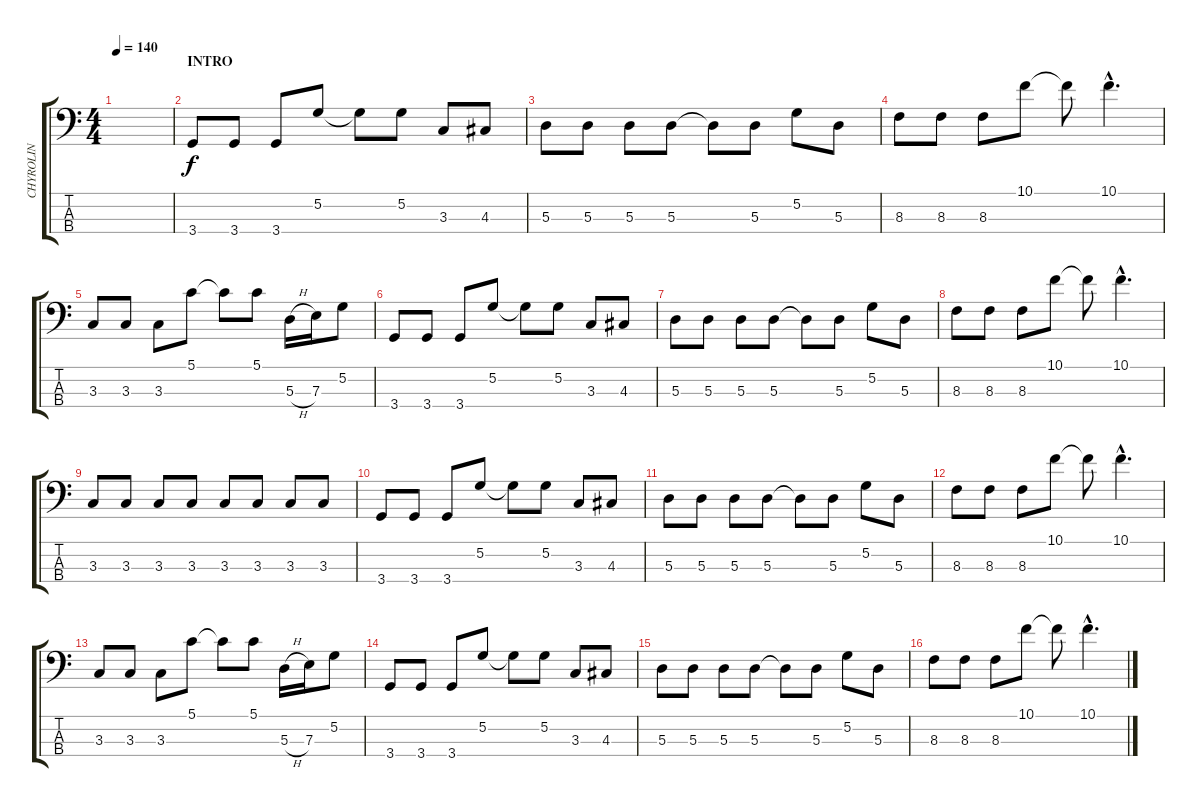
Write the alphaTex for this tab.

\track ("CHYROLIN" "CHYROLIN") {instrument electricbasspick}
\staff {score tabs}
\tuning (G2 D2 A1 E1) {hide}
\ts (4 4)
\tempo 140
\clef f4
\ks c
|
\section ("" "INTRO")
3.4.8 3.4.8 3.4.8 5.2.8 5.2{t}.8 5.2.8 3.3.8 4.3.8 |
5.3.8 5.3.8 5.3.8 5.3.8 5.3{t}.8 5.3.8 5.2.8 5.3.8 |
8.3.8 8.3.8 8.3.8 10.1.8 10.1{t}.8 10.1{hac}.4{d} |
3.3.8 3.3.8 3.3.8 5.1.8 5.1{t}.8 5.1.8 5.3{h}.16 7.3.16 5.2.8 |
3.4.8 3.4.8 3.4.8 5.2.8 5.2{t}.8 5.2.8 3.3.8 4.3.8 |
5.3.8 5.3.8 5.3.8 5.3.8 5.3{t}.8 5.3.8 5.2.8 5.3.8 |
8.3.8 8.3.8 8.3.8 10.1.8 10.1{t}.8 10.1{hac}.4{d} |
3.3.8 3.3.8 3.3.8 3.3.8 3.3.8 3.3.8 3.3.8 3.3.8 |
3.4.8 3.4.8 3.4.8 5.2.8 5.2{t}.8 5.2.8 3.3.8 4.3.8 |
5.3.8 5.3.8 5.3.8 5.3.8 5.3{t}.8 5.3.8 5.2.8 5.3.8 |
8.3.8 8.3.8 8.3.8 10.1.8 10.1{t}.8 10.1{hac}.4{d} |
3.3.8 3.3.8 3.3.8 5.1.8 5.1{t}.8 5.1.8 5.3{h}.16 7.3.16 5.2.8 |
3.4.8 3.4.8 3.4.8 5.2.8 5.2{t}.8 5.2.8 3.3.8 4.3.8 |
5.3.8 5.3.8 5.3.8 5.3.8 5.3{t}.8 5.3.8 5.2.8 5.3.8 |
8.3.8 8.3.8 8.3.8 10.1.8 10.1{t}.8 10.1{hac}.4{d}
